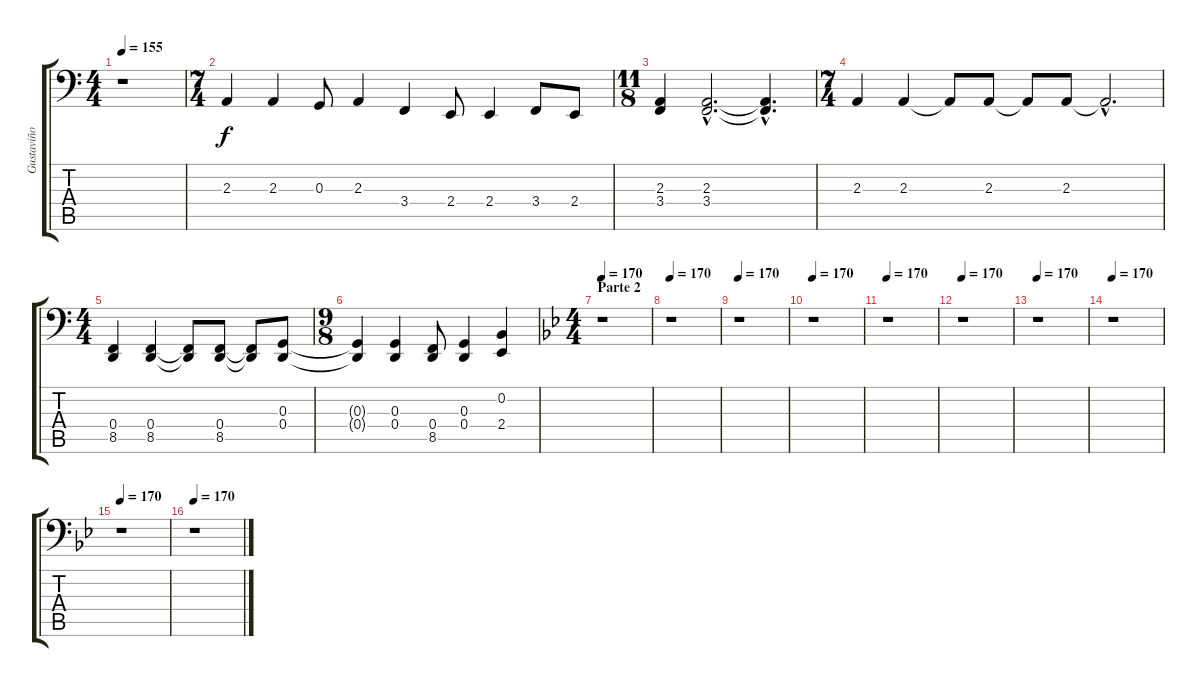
\track ("Gustaviño Left Flute" "Gustaviño ") {instrument flute}
\staff {score tabs}
\tuning (E3 B2 G2 D2 A1 E1) {hide}
\ts (4 4)
\tempo 155
\clef f4
\ks c
r.1{dy f} |
\ts (7 4)
2.3.4 2.3.4 0.3.8 2.3.4 3.4.4 2.4.8 2.4.4 3.4.8 2.4.8 |
\ts (11 8)
(2.3 3.4).4 (2.3{hac} 3.4{hac}).2{d} (2.3{hac t} 3.4{hac t}).4{d} |
\ts (7 4)
2.3.4 2.3.4 2.3{t}.8 2.3.8 2.3{t}.8 2.3.8 2.3{hac t}.2{d} |
\ts (4 4)
(0.4 8.5).4 (0.4 8.5).4 (0.4{t} 8.5{t}).8 (0.4 8.5).8 (0.4{t} 8.5{t}).8 (0.3 0.4).8 |
\ts (9 8)
(0.3{t} 0.4{t}).4 (0.3 0.4).4 (0.4 8.5).8 (0.3 0.4).4 (0.2 2.4).4 |
\ts (4 4)
\section ("" "Parte 2")
\tempo 170
\ks gminor
r.1 |
\tempo 170
r.1 |
\tempo 170
r.1 |
\tempo 170
r.1 |
\tempo 170
r.1 |
\tempo 170
r.1 |
\tempo 170
r.1 |
\tempo 170
r.1 |
\tempo 170
r.1 |
\tempo 170
r.1
